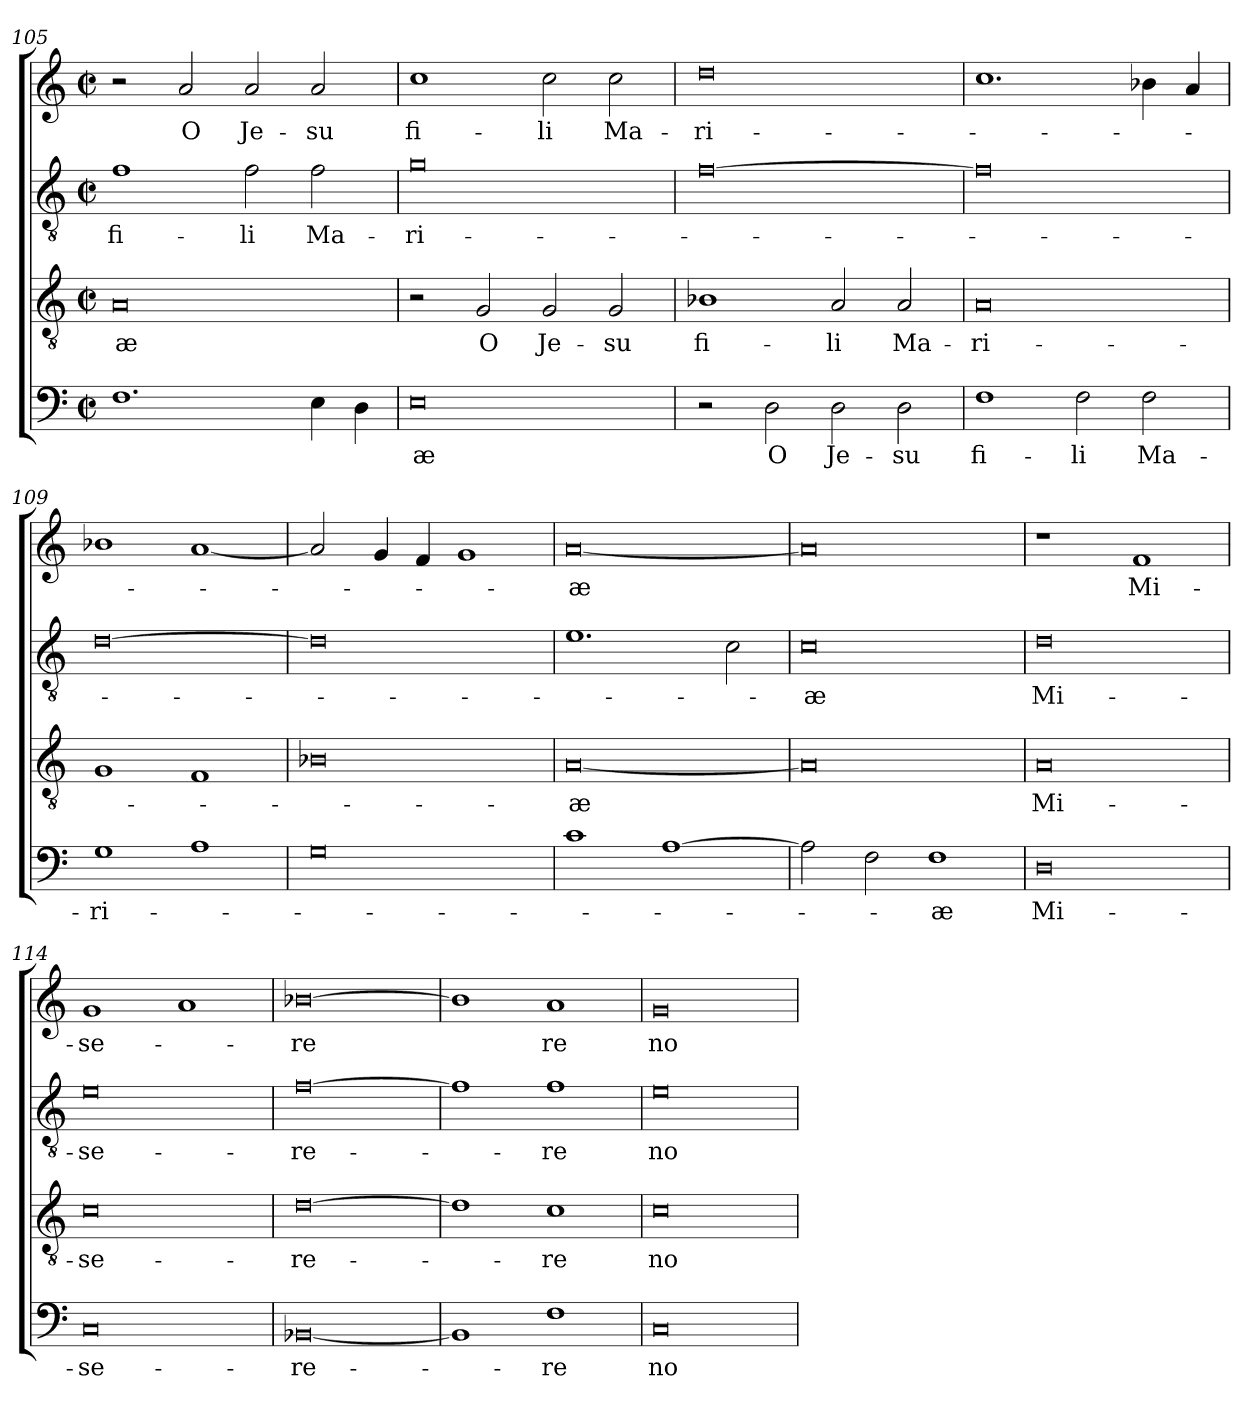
**kern	**text	**kern	**text	**kern	**text	**kern	**text
*part4	*part4	*part3	*part3	*part2	*part2	*part1	*part1
*staff4	*staff4	*staff3	*staff3	*staff2	*staff2	*staff1	*staff1
*clefF4	*	*clefGv2	*	*clefGv2	*	*	*
*M4/2	*	*M4/2	*	*M4/2	*	*M4/2	*
*met(c|)	*	*met(c|)	*	*met(c|)	*	*met(c|)	*
=105	=105	=105	=105	=105	=105	=105	=105
1.F	.	0A	-æ	1f	fi-	2r	.
.	.	.	.	.	.	2a	O
.	.	.	.	2f	-li	2a	Je-
4E	.	.	.	2f	Ma-	2a	-su
4D	.	.	.	.	.	.	.
=106	=106	=106	=106	=106	=106	=106	=106
0E	-æ	2r	.	0g	-ri-	1cc	fi-
.	.	2G	O	.	.	.	.
.	.	2G	Je-	.	.	2cc	-li
.	.	2G	-su	.	.	2cc	Ma-
=107	=107	=107	=107	=107	=107	=107	=107
2r	.	1B-X	fi-	[0f	.	0dd	-ri-
2D	O	.	.	.	.	.	.
2D	Je-	2A	-li	.	.	.	.
2D	-su	2A	Ma-	.	.	.	.
=108	=108	=108	=108	=108	=108	=108	=108
1F	fi-	0A	ri-	0f]	.	1.cc	.
2F	-li	.	.	.	.	.	.
2F	Ma-	.	.	.	.	4b-X	.
.	.	.	.	.	.	4a	.
=109	=109	=109	=109	=109	=109	=109	=109
1G	ri-	1G	.	[0d	.	1b-X	.
1A	.	1F	.	.	.	[1a	.
=110	=110	=110	=110	=110	=110	=110	=110
0G	.	0B-X	.	0d]	.	2a]	.
.	.	.	.	.	.	4g	.
.	.	.	.	.	.	4f	.
.	.	.	.	.	.	1g	.
=111	=111	=111	=111	=111	=111	=111	=111
1c	.	[0A	-æ	1.e	.	[0a	-æ
[1A	.	.	.	.	.	.	.
.	.	.	.	2c	.	.	.
=112	=112	=112	=112	=112	=112	=112	=112
2A]	.	0A]	.	0c	-æ	0a]	.
2F	.	.	.	.	.	.	.
1F	-æ	.	.	.	.	.	.
=113	=113	=113	=113	=113	=113	=113	=113
0D	Mi-	0A	Mi-	0d	Mi-	1r	.
.	.	.	.	.	.	1f	Mi-
=114	=114	=114	=114	=114	=114	=114	=114
0C	-se-	0c	-se-	0e	-se-	1g	-se-
.	.	.	.	.	.	1a	.
=115	=115	=115	=115	=115	=115	=115	=115
[0BB-X	-re-	[0d	-re-	[0f	-re-	[0b-X	-re
=116	=116	=116	=116	=116	=116	=116	=116
1BB-]	.	1d]	.	1f]	.	1b-]	.
1F	-re	1c	-re	1f	-re	1a	-re
=117	=117	=117	=117	=117	=117	=117	=117
0C	no-	0c	no-	0e	no-	0g	no-
=	=	=	=	=	=	=	=
*-	*-	*-	*-	*-	*-	*-	*-
